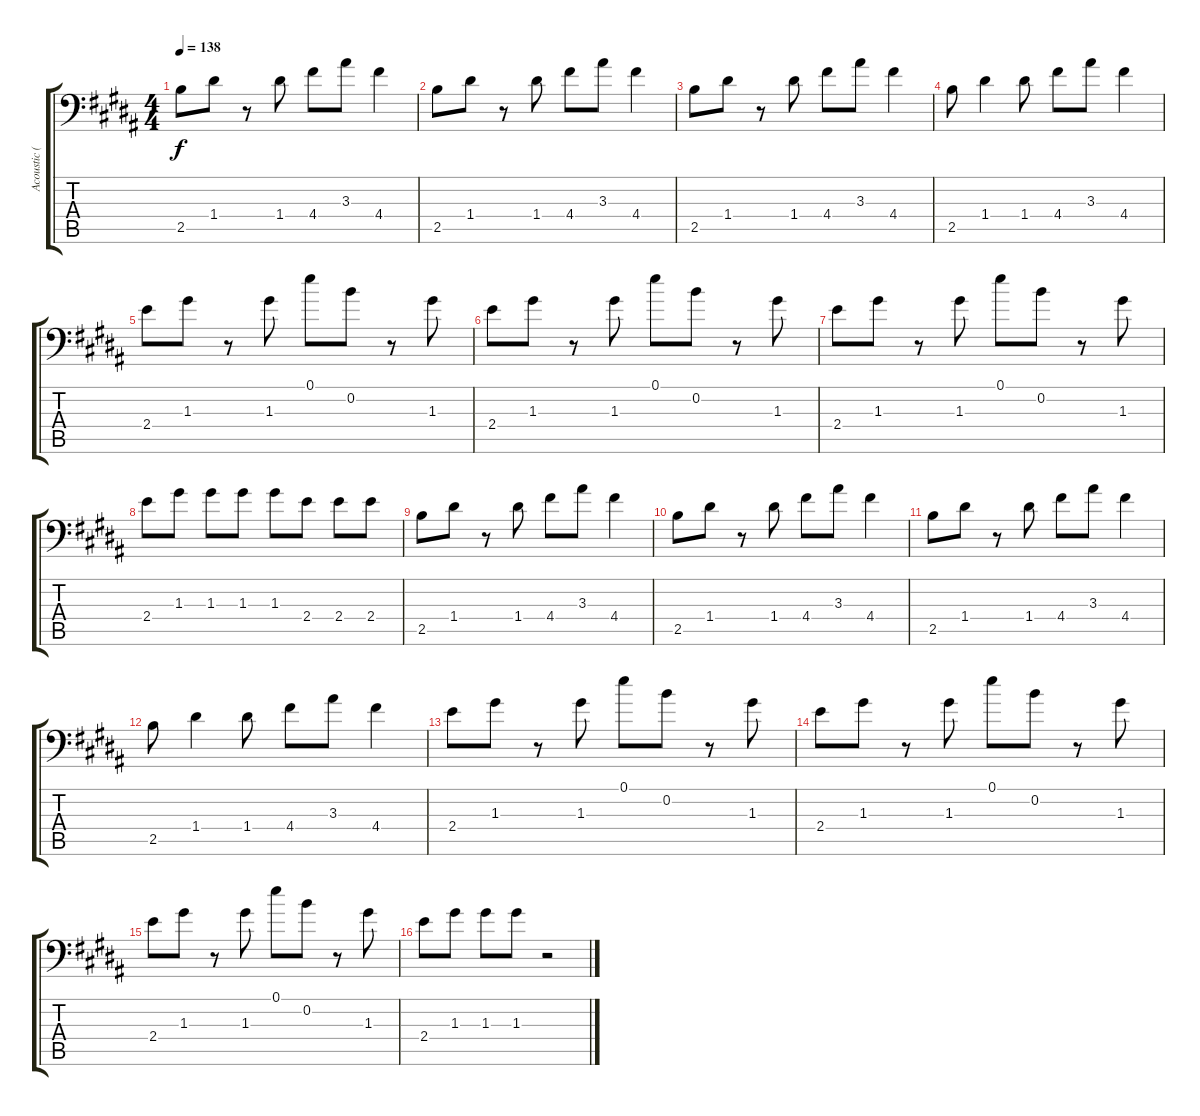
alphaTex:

\track ("Acoustic (Bass)" "Acoustic (") {instrument acousticguitarsteel}
\staff {score tabs}
\tuning (E4 B3 G3 D3 A2 E2) {hide}
\ts (4 4)
\tempo 138
\clef f4
\ks b
2.5.8{dy f} 1.4.8 r.8 1.4.8 4.4.8 3.3.8 4.4.4 |
2.5.8 1.4.8 r.8 1.4.8 4.4.8 3.3.8 4.4.4 |
2.5.8 1.4.8 r.8 1.4.8 4.4.8 3.3.8 4.4.4 |
2.5.8 1.4.4 1.4.8 4.4.8 3.3.8 4.4.4 |
2.4.8 1.3.8 r.8 1.3.8 0.1.8 0.2.8 r.8 1.3.8 |
2.4.8 1.3.8 r.8 1.3.8 0.1.8 0.2.8 r.8 1.3.8 |
2.4.8 1.3.8 r.8 1.3.8 0.1.8 0.2.8 r.8 1.3.8 |
2.4.8 1.3.8 1.3.8 1.3.8 1.3.8 2.4.8 2.4.8 2.4.8 |
2.5.8 1.4.8 r.8 1.4.8 4.4.8 3.3.8 4.4.4 |
2.5.8 1.4.8 r.8 1.4.8 4.4.8 3.3.8 4.4.4 |
2.5.8 1.4.8 r.8 1.4.8 4.4.8 3.3.8 4.4.4 |
2.5.8 1.4.4 1.4.8 4.4.8 3.3.8 4.4.4 |
2.4.8 1.3.8 r.8 1.3.8 0.1.8 0.2.8 r.8 1.3.8 |
2.4.8 1.3.8 r.8 1.3.8 0.1.8 0.2.8 r.8 1.3.8 |
2.4.8 1.3.8 r.8 1.3.8 0.1.8 0.2.8 r.8 1.3.8 |
2.4.8 1.3.8 1.3.8 1.3.8 r.2
